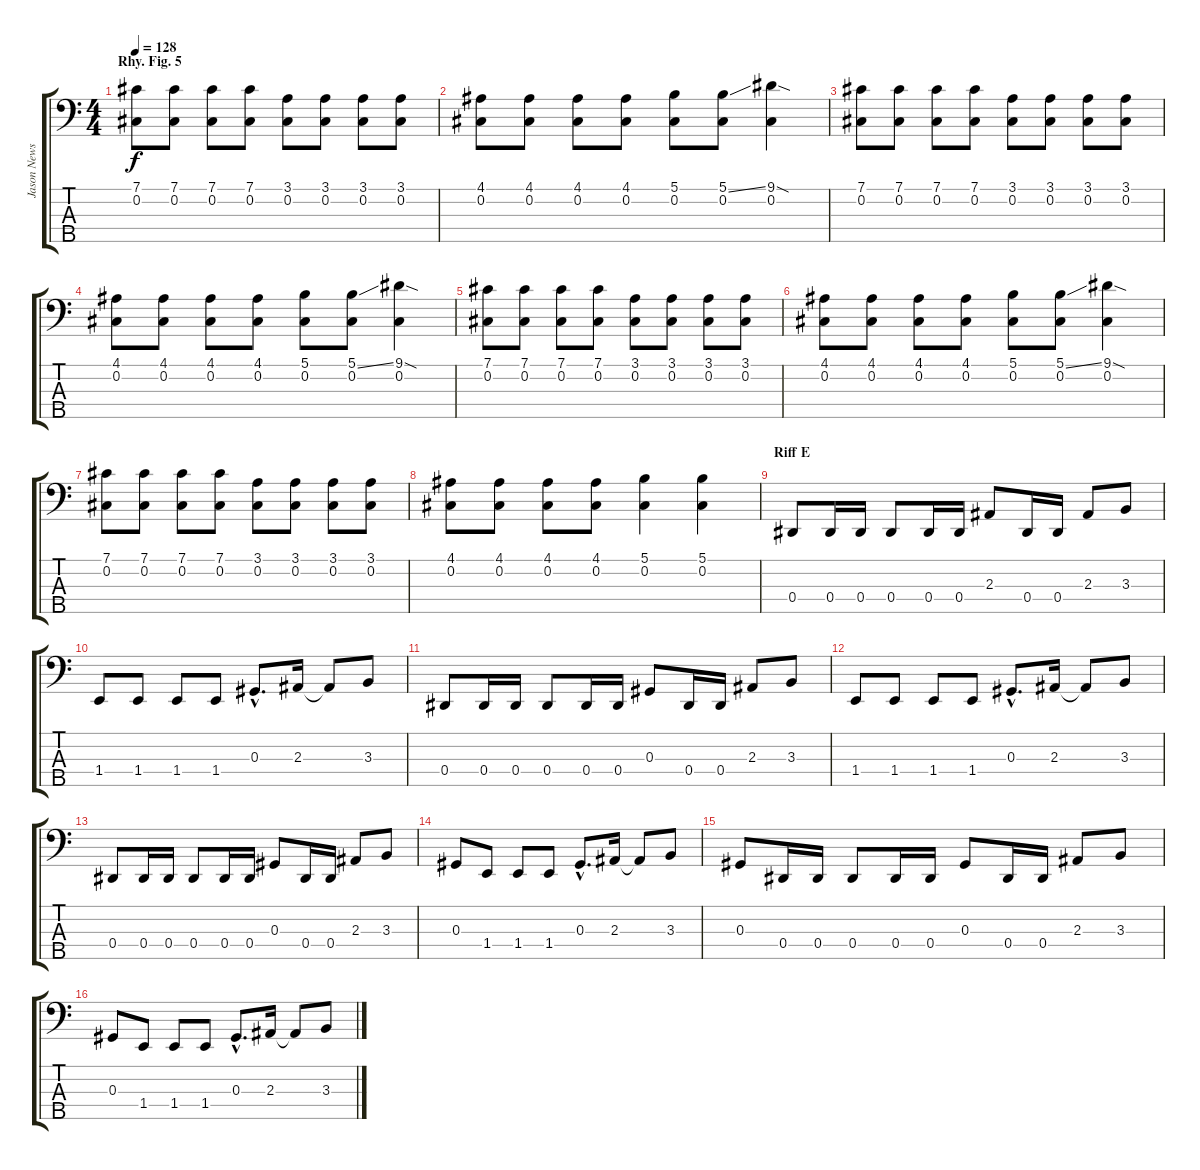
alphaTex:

\track ("Jason Newsted (Bass)" "Jason News") {instrument electricbasspick}
\staff {score tabs}
\tuning (Gb2 Db2 Ab1 Eb1 Bb0) {hide}
\ts (4 4)
\section ("" "Rhy. Fig. 5")
\tempo 128
\clef f4
\ks c
(7.1 0.2).8{dy f} (7.1 0.2).8 (7.1 0.2).8 (7.1 0.2).8 (3.1 0.2).8 (3.1 0.2).8 (3.1 0.2).8 (3.1 0.2).8 |
(4.1 0.2).8 (4.1 0.2).8 (4.1 0.2).8 (4.1 0.2).8 (5.1 0.2).8 (5.1{ss} 0.2).8 (9.1{sod} 0.2).4 |
(7.1 0.2).8 (7.1 0.2).8 (7.1 0.2).8 (7.1 0.2).8 (3.1 0.2).8 (3.1 0.2).8 (3.1 0.2).8 (3.1 0.2).8 |
(4.1 0.2).8 (4.1 0.2).8 (4.1 0.2).8 (4.1 0.2).8 (5.1 0.2).8 (5.1{ss} 0.2).8 (9.1{sod} 0.2).4 |
(7.1 0.2).8 (7.1 0.2).8 (7.1 0.2).8 (7.1 0.2).8 (3.1 0.2).8 (3.1 0.2).8 (3.1 0.2).8 (3.1 0.2).8 |
(4.1 0.2).8 (4.1 0.2).8 (4.1 0.2).8 (4.1 0.2).8 (5.1 0.2).8 (5.1{ss} 0.2).8 (9.1{sod} 0.2).4 |
(7.1 0.2).8 (7.1 0.2).8 (7.1 0.2).8 (7.1 0.2).8 (3.1 0.2).8 (3.1 0.2).8 (3.1 0.2).8 (3.1 0.2).8 |
(4.1 0.2).8 (4.1 0.2).8 (4.1 0.2).8 (4.1 0.2).8 (5.1 0.2).4 (5.1 0.2).4 |
\section ("" "Riff E")
0.4.8 0.4.16 0.4.16 0.4.8 0.4.16 0.4.16 2.3.8 0.4.16 0.4.16 2.3.8 3.3.8 |
1.4.8 1.4.8 1.4.8 1.4.8 0.3{hac}.8{d} 2.3.16 2.3{t}.8 3.3.8 |
0.4.8 0.4.16 0.4.16 0.4.8 0.4.16 0.4.16 0.3.8 0.4.16 0.4.16 2.3.8 3.3.8 |
1.4.8 1.4.8 1.4.8 1.4.8 0.3{hac}.8{d} 2.3.16 2.3{t}.8 3.3.8 |
0.4.8 0.4.16 0.4.16 0.4.8 0.4.16 0.4.16 0.3.8 0.4.16 0.4.16 2.3.8 3.3.8 |
0.3.8 1.4.8 1.4.8 1.4.8 0.3{hac}.8{d} 2.3.16 2.3{t}.8 3.3.8 |
0.3.8 0.4.16 0.4.16 0.4.8 0.4.16 0.4.16 0.3.8 0.4.16 0.4.16 2.3.8 3.3.8 |
0.3.8 1.4.8 1.4.8 1.4.8 0.3{hac}.8{d} 2.3.16 2.3{t}.8 3.3.8
